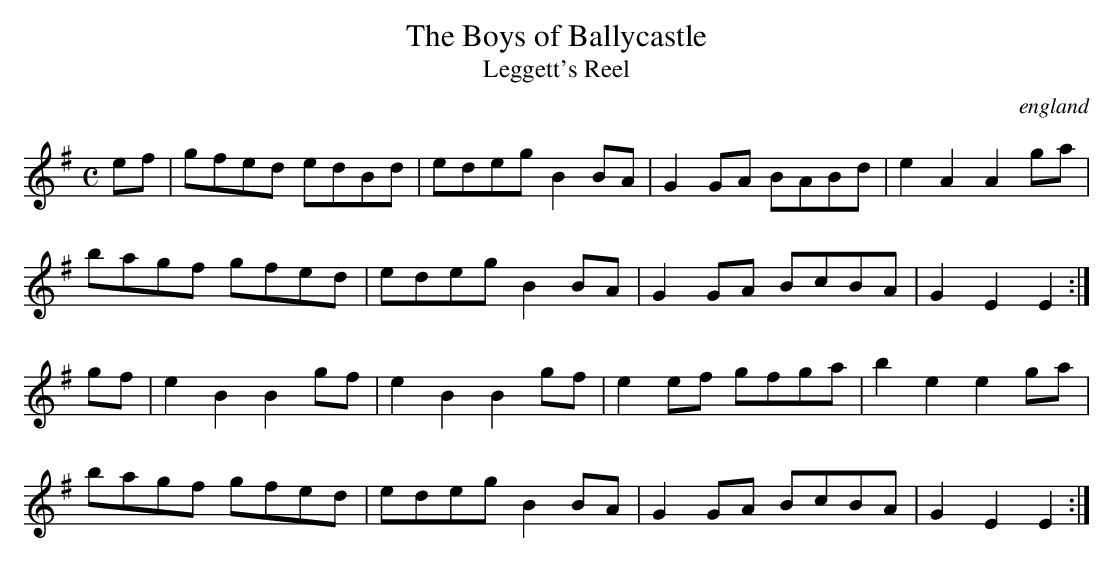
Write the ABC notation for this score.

X:1
T:Boys of Ballycastle, The
T:Leggett's Reel
O:england
M:C
L:1/8
K:G
ef|gfed edBd| edeg B2 BA|G2 GA BABd|e2 A2 A2 ga|
bagf gfed|edeg B2 BA|G2 GA BcBA|G2 E2 E2 :|
gf |e2 B2 B2 gf|e2 B2 B2 gf|e2 ef gfga|b2 e2 e2 ga|
bagf gfed|edeg B2 BA|G2 GA BcBA|G2 E2 E2:|
